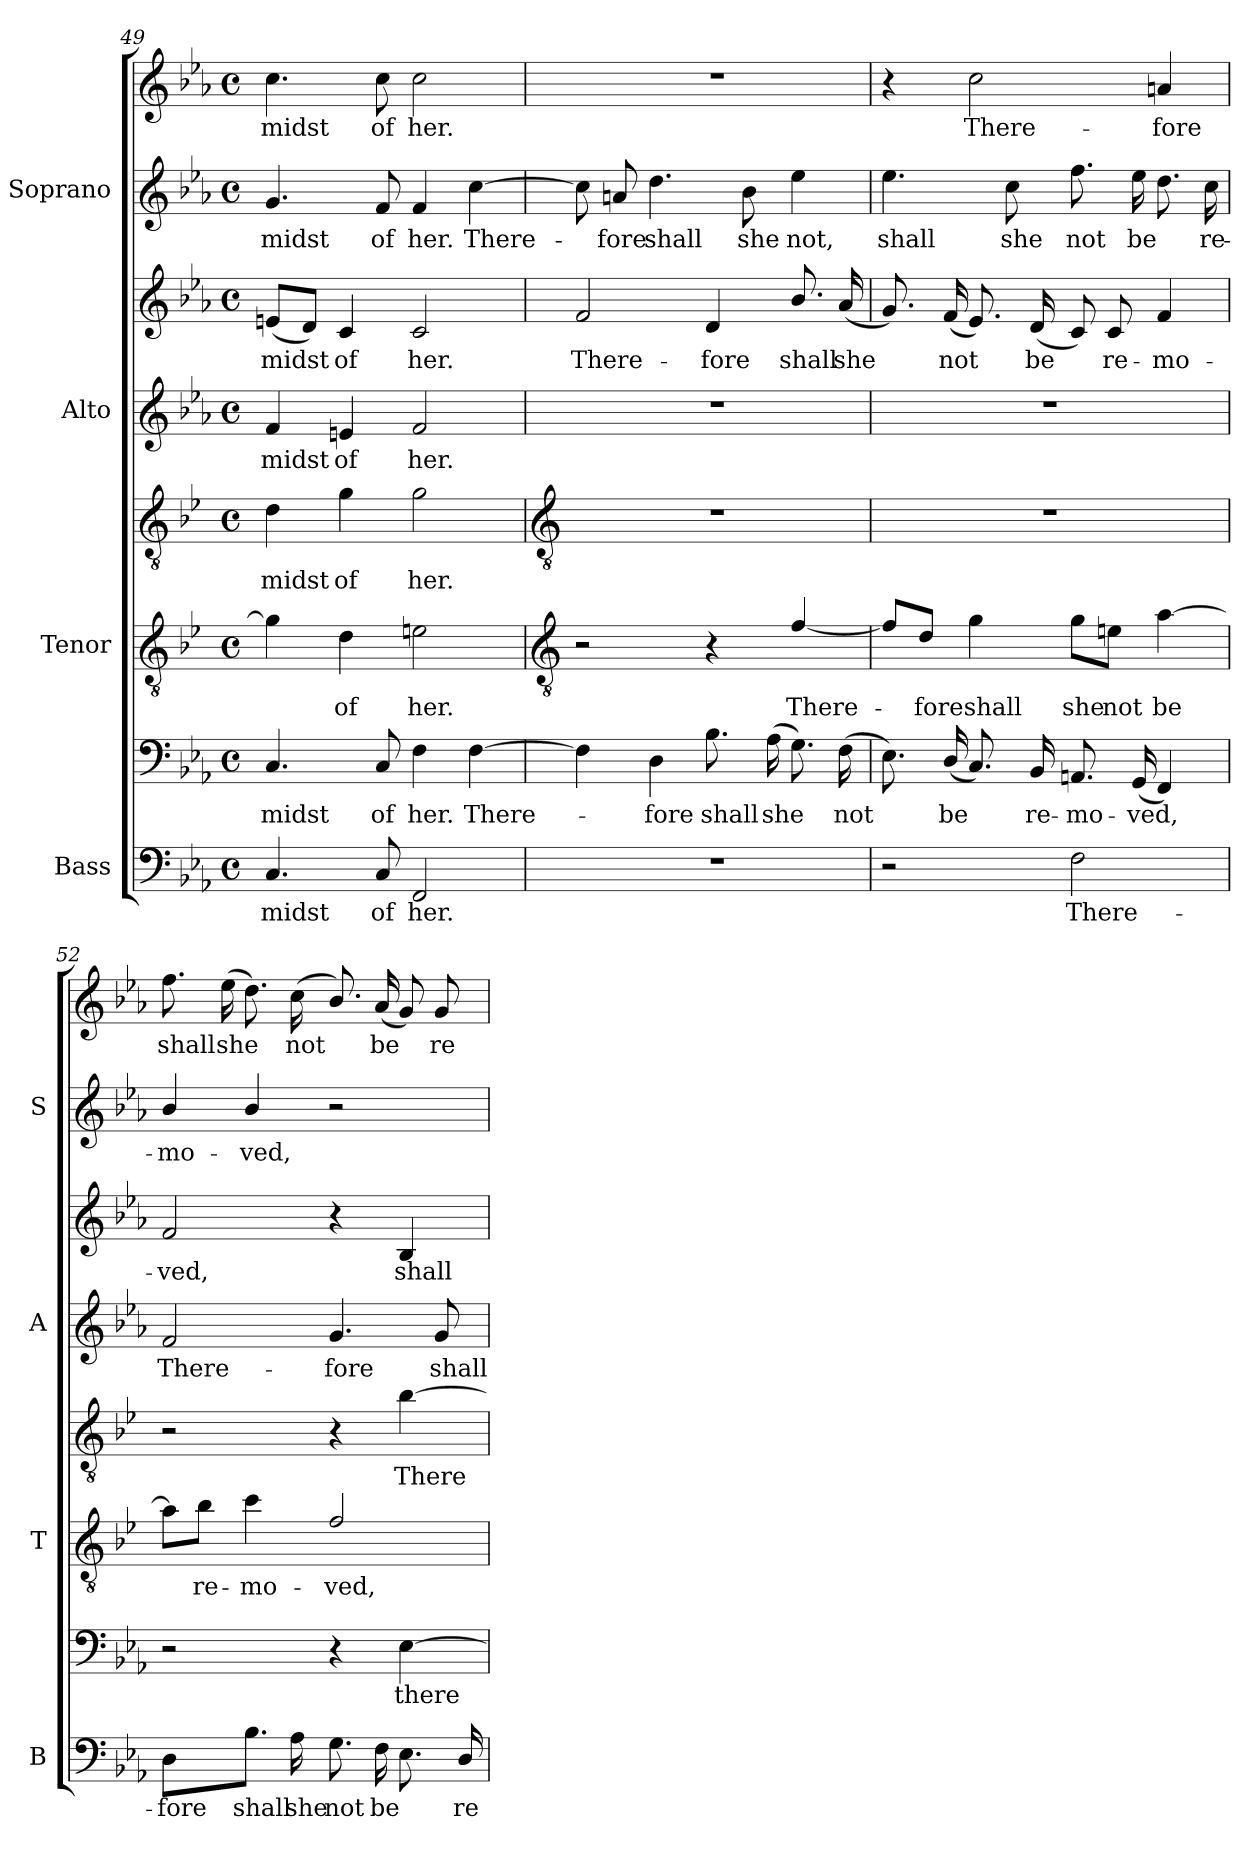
**kern	**text	**kern	**text	**kern	**text	**kern	**text	**kern	**text	**kern	**text	**kern	**text	**kern	**text
*part4	*part4	*part4	*part4	*part3	*part3	*part3	*part3	*part2	*part2	*part2	*part2	*part1	*part1	*part1	*part1
*staff8	*staff8	*staff7	*staff7	*staff6	*staff6	*staff5	*staff5	*staff4	*staff4	*staff3	*staff3	*staff2	*staff2	*staff1	*staff1
*I"Bass	*	*	*	*I"Tenor	*	*	*	*I"Alto	*	*	*	*I"Soprano	*	*	*
*I'B	*	*	*	*I'T	*	*	*	*I'A	*	*	*	*I'S	*	*	*
*clefF4	*	*clefF4	*	*clefGv2	*	*clefGv2	*	*clefG2	*	*clefG2	*	*clefG2	*	*clefG2	*
*	*	*	*	*ITrd4c7	*	*ITrd4c7	*	*	*	*	*	*	*	*	*
*k[b-e-a-]	*	*k[b-e-a-]	*	*k[b-e-a-]	*	*k[b-e-a-]	*	*k[b-e-a-]	*	*k[b-e-a-]	*	*k[b-e-a-]	*	*k[b-e-a-]	*
*E-:	*	*E-:	*	*E-:	*	*E-:	*	*E-:	*	*E-:	*	*E-:	*	*E-:	*
*M4/4	*	*M4/4	*	*M4/4	*	*M4/4	*	*M4/4	*	*M4/4	*	*M4/4	*	*M4/4	*
*met(c)	*	*met(c)	*	*met(c)	*	*met(c)	*	*met(c)	*	*met(c)	*	*met(c)	*	*met(c)	*
=49	=49	=49	=49	=49	=49	=49	=49	=49	=49	=49	=49	=49	=49	=49	=49
!	!LO:LY:b	!	!LO:LY:b	!	!	!	!LO:LY:b	!	!LO:LY:b	!	!LO:LY:b	!	!LO:LY:b	!	!LO:LY:b
4.C	midst	4.C	midst	4c]	.	4G	midst	4f	midst	(<8enL	midst	4.g	midst	4.cc	midst
.	.	.	.	.	.	.	.	.	.	8dJ)	.	.	.	.	.
!	!	!	!	!	!LO:LY:b	!	!LO:LY:b	!	!LO:LY:b	!	!LO:LY:b	!	!	!	!
.	.	.	.	4G	of	4c	of	4en	of	4c	of	.	.	.	.
!	!LO:LY:b	!	!LO:LY:b	!	!	!	!	!	!	!	!	!	!LO:LY:b	!	!LO:LY:b
8C	of	8C	of	.	.	.	.	.	.	.	.	8f	of	8cc	of
!	!LO:LY:b	!	!LO:LY:b	!	!LO:LY:b	!	!LO:LY:b	!	!LO:LY:b	!	!LO:LY:b	!	!LO:LY:b	!	!LO:LY:b
2FF	her.	4F	her.	2An	her.	2c	her.	2f	her.	2c	her.	4f	her.	2cc	her.
!	!	!	!LO:LY:b	!	!	!	!	!	!	!	!	!	!LO:LY:b	!	!
.	.	[4F	There-	.	.	.	.	.	.	.	.	[4cc	There-	.	.
!!LO:LB:g=z
=50	=50	=50	=50	=50	=50	=50	=50	=50	=50	=50	=50	=50	=50	=50	=50
*	*	*	*	*clefGv2	*	*clefGv2	*	*	*	*	*	*	*	*	*
!	!	!	!	!	!	!	!	!	!	!	!LO:LY:b	!	!	!	!
1r	.	4F]	.	2r	.	1r	.	1r	.	2f	There-	8cc]	.	1r	.
!	!	!	!	!	!	!	!	!	!	!	!	!	!LO:LY:b	!	!
.	.	.	.	.	.	.	.	.	.	.	.	8an	fore	.	.
!	!	!	!LO:LY:b	!	!	!	!	!	!	!	!	!	!LO:LY:b	!	!
.	.	4D	fore	.	.	.	.	.	.	.	.	4.dd	shall	.	.
!	!	!	!LO:LY:b	!	!	!	!	!	!	!	!LO:LY:b	!	!	!	!
.	.	8.B-	shall	4r	.	.	.	.	.	4d	-fore	.	.	.	.
!	!	!	!	!	!	!	!	!	!	!	!	!	!LO:LY:b	!	!
.	.	.	.	.	.	.	.	.	.	.	.	8b-	she	.	.
!	!	!	!LO:LY:b	!	!	!	!	!	!	!	!	!	!	!	!
.	.	(>16A-LL	she	.	.	.	.	.	.	.	.	.	.	.	.
!	!	!	!	!	!LO:LY:b	!	!	!	!	!	!LO:LY:b	!	!LO:LY:b	!	!
.	.	8.GJ)	.	[4B-/	There-	.	.	.	.	8.b-/	shall	4ee-	not,	.	.
!	!	!	!LO:LY:b	!	!	!	!	!	!	!	!LO:LY:b	!	!	!	!
.	.	(>16FLL	not	.	.	.	.	.	.	(<16a-LL	she	.	.	.	.
=51	=51	=51	=51	=51	=51	=51	=51	=51	=51	=51	=51	=51	=51	=51	=51
!	!	!	!	!	!	!	!	!	!	!	!	!	!LO:LY:b	!	!
2r	.	8.E-J)	.	8B-/L]	.	1r	.	1r	.	8.gJ)	.	4.ee-	shall	4r	.
!	!	!	!	!	!LO:LY:b	!	!	!	!	!	!	!	!	!	!
.	.	.	.	8G/J	fore	.	.	.	.	.	.	.	.	.	.
!	!	!	!LO:LY:b	!	!	!	!	!	!	!	!LO:LY:b	!	!	!	!
.	.	(<16D/LL	be	.	.	.	.	.	.	(<16fLL	not	.	.	.	.
!	!	!	!	!	!LO:LY:b	!	!	!	!	!	!	!	!	!	!LO:LY:b
.	.	8.CJ)	.	4c	shall	.	.	.	.	8.e-J)	.	.	.	2cc	There-
!	!	!	!	!	!	!	!	!	!	!	!	!	!LO:LY:b	!	!
.	.	.	.	.	.	.	.	.	.	.	.	8cc	she	.	.
!	!	!	!LO:LY:b	!	!	!	!	!	!	!	!LO:LY:b	!	!	!	!
.	.	16BB-	re-	.	.	.	.	.	.	(<16dLL	be	.	.	.	.
!	!LO:LY:b	!	!LO:LY:b	!	!LO:LY:b	!	!	!	!	!	!	!	!LO:LY:b	!	!
2F	There-	8.AAn	-mo-	8c\L	she	.	.	.	.	8cJ)	.	8.ff	not	.	.
!	!	!	!	!	!LO:LY:b	!	!	!	!	!	!LO:LY:b	!	!	!	!
.	.	.	.	8An\J	not	.	.	.	.	8c	re-	.	.	.	.
!	!	!	!LO:LY:b	!	!	!	!	!	!	!	!	!	!LO:LY:b	!	!
.	.	(<16GGLL	-ved,	.	.	.	.	.	.	.	.	16ee-LL	be	.	.
!	!	!	!	!	!LO:LY:b	!	!	!	!	!	!LO:LY:b	!	!	!	!LO:LY:b
.	.	4FF)	.	[4d	be	.	.	.	.	4f	-mo-	8.ddJ	.	4an	-fore
!	!	!	!	!	!	!	!	!	!	!	!	!	!LO:LY:b	!	!
.	.	.	.	.	.	.	.	.	.	.	.	16cc	re-	.	.
=52	=52	=52	=52	=52	=52	=52	=52	=52	=52	=52	=52	=52	=52	=52	=52
!	!LO:LY:b	!	!	!	!	!	!	!	!LO:LY:b	!	!LO:LY:b	!	!LO:LY:b	!	!LO:LY:b
4D	fore	2r	.	8d\L]	.	2r	.	2f	There-	2f	-ved,	4b-/	-mo-	8.ff	-shall
!	!	!	!	!	!LO:LY:b	!	!	!	!	!	!	!	!	!	!
.	.	.	.	8e-\J	re-	.	.	.	.	.	.	.	.	.	.
!	!	!	!	!	!	!	!	!	!	!	!	!	!	!	!LO:LY:b
.	.	.	.	.	.	.	.	.	.	.	.	.	.	(>16ee-LL	she
!	!LO:LY:b	!	!	!	!LO:LY:b	!	!	!	!	!	!	!	!LO:LY:b	!	!
8.B-J	shall	.	.	4f	-mo-	.	.	.	.	.	.	4b-/	-ved,	8.ddJ)	.
!	!LO:LY:b	!	!	!	!	!	!	!	!	!	!	!	!	!	!LO:LY:b
16A-	she	.	.	.	.	.	.	.	.	.	.	.	.	(>16ccLL	not
!	!LO:LY:b	!	!	!	!LO:LY:b	!	!	!	!LO:LY:b	!	!	!	!	!	!
8.G	not	4r	.	2B-/	-ved,	4r	.	4.g	-fore	4r	.	2r	.	8.b-/J)	.
!	!LO:LY:b	!	!	!	!	!	!	!	!	!	!	!	!	!	!LO:LY:b
16FLL	be	.	.	.	.	.	.	.	.	.	.	.	.	(<16a-LL	be
!	!	!	!LO:LY:b	!	!	!	!LO:LY:b	!	!	!	!LO:LY:b	!	!	!	!
8.E-J	.	[4E-	-there-	.	.	[4e-	There-	.	.	4B-	shall	.	.	8gJ)	.
!	!	!	!	!	!	!	!	!	!LO:LY:b	!	!	!	!	!	!LO:LY:b
.	.	.	.	.	.	.	.	8g	shall	.	.	.	.	8g	re-
!	!LO:LY:b	!	!	!	!	!	!	!	!	!	!	!	!	!	!
16D/	re-	.	.	.	.	.	.	.	.	.	.	.	.	.	.
=	=	=	=	=	=	=	=	=	=	=	=	=	=	=	=
*-	*-	*-	*-	*-	*-	*-	*-	*-	*-	*-	*-	*-	*-	*-	*-
